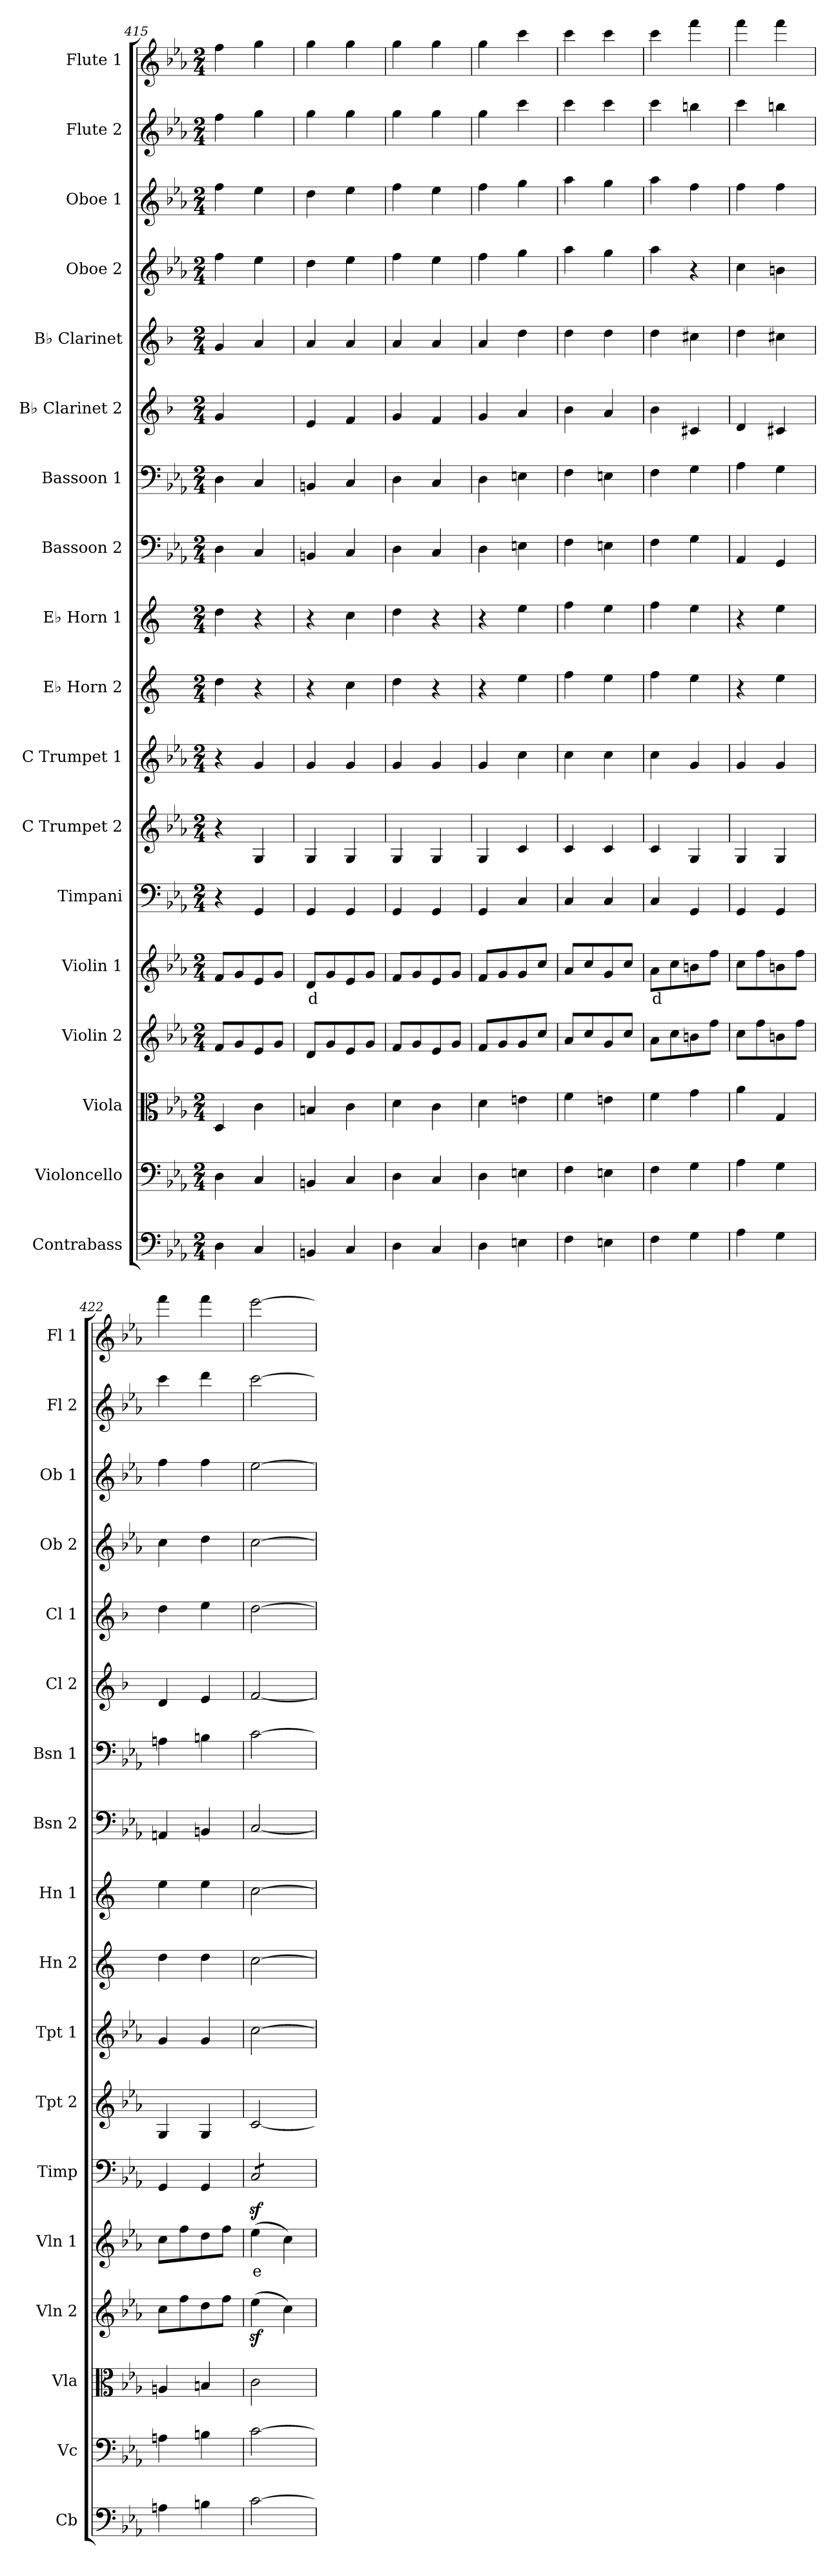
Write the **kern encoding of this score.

**kern	**kern	**kern	**kern	**kern	**text	**kern	**kern	**kern	**kern	**kern	**kern	**kern	**kern	**kern	**kern	**kern	**kern	**kern
*part18	*part17	*part16	*part15	*part14	*part14	*part13	*part12	*part11	*part10	*part9	*part8	*part7	*part6	*part5	*part4	*part3	*part2	*part1
*staff18	*staff17	*staff16	*staff15	*staff14	*staff14	*staff13	*staff12	*staff11	*staff10	*staff9	*staff8	*staff7	*staff6	*staff5	*staff4	*staff3	*staff2	*staff1
*I"Contrabass	*I"Violoncello	*I"Viola	*I"Violin 2	*I"Violin 1	*	*I"Timpani	*I"C Trumpet 2	*I"C Trumpet 1	*I"E♭ Horn 2	*I"E♭ Horn 1	*I"Bassoon 2	*I"Bassoon 1	*I"B♭ Clarinet 2	*I"B♭ Clarinet	*I"Oboe 2	*I"Oboe 1	*I"Flute 2	*I"Flute 1
*I'Cb	*I'Vc	*I'Vla	*I'Vln 2	*I'Vln 1	*	*I'Timp	*I'Tpt 2	*I'Tpt 1	*I'Hn 2	*I'Hn 1	*I'Bsn 2	*I'Bsn 1	*I'Cl 2	*I'Cl 1	*I'Ob 2	*I'Ob 1	*I'Fl 2	*I'Fl 1
*clefF4	*clefF4	*clefC3	*clefG2	*clefG2	*	*clefF4	*clefG2	*clefG2	*clefG2	*clefG2	*clefF4	*clefF4	*clefG2	*clefG2	*clefG2	*clefG2	*clefG2	*clefG2
*ITrd7c12	*	*	*	*	*	*	*	*	*ITrd5c9	*ITrd5c9	*	*	*ITrd1c2	*ITrd1c2	*	*	*	*
*k[b-e-a-]	*k[b-e-a-]	*k[b-e-a-]	*k[b-e-a-]	*k[b-e-a-]	*	*k[b-e-a-]	*k[b-e-a-]	*k[b-e-a-]	*k[b-e-a-]	*k[b-e-a-]	*k[b-e-a-]	*k[b-e-a-]	*k[b-e-a-]	*k[b-e-a-]	*k[b-e-a-]	*k[b-e-a-]	*k[b-e-a-]	*k[b-e-a-]
*M2/4	*M2/4	*M2/4	*M2/4	*M2/4	*	*M2/4	*M2/4	*M2/4	*M2/4	*M2/4	*M2/4	*M2/4	*M2/4	*M2/4	*M2/4	*M2/4	*M2/4	*M2/4
=415	=415	=415	=415	=415	=415	=415	=415	=415	=415	=415	=415	=415	=415	=415	=415	=415	=415	=415
4DD\	4D\	4D/	8f/L	8f/L	.	4r	4r	4r	4f\	4f\	4D\	4D\	4f/	4f/	4ff\	4ff\	4ff\	4ff\
.	.	.	8g/	8g/	.	.	.	.	.	.	.	.	.	.	.	.	.	.
4CC/	4C/	4c\	8e-/	8e-/	.	4GG/	4G/	4g/	4r	4r	4C/	4C/	4ryy	4g/	4ee-\	4ee-\	4gg\	4gg\
.	.	.	8g/J	8g/J	.	.	.	.	.	.	.	.	.	.	.	.	.	.
=416	=416	=416	=416	=416	=416	=416	=416	=416	=416	=416	=416	=416	=416	=416	=416	=416	=416	=416
!	!	!	!	!	!LO:LY:b:color=#FF0000	!	!	!	!	!	!	!	!	!	!	!	!	!
4BBBn/	4BBn/	4Bn/	8d/L	8d/L	d	4GG/	4G/	4g/	4r	4r	4BBn/	4BBn/	4d/	4g/	4dd\	4dd\	4gg\	4gg\
.	.	.	8g/	8g/	.	.	.	.	.	.	.	.	.	.	.	.	.	.
4CC/	4C/	4c\	8e-/	8e-/	.	4GG/	4G/	4g/	4e-\	4e-\	4C/	4C/	4e-/	4g/	4ee-\	4ee-\	4gg\	4gg\
.	.	.	8g/J	8g/J	.	.	.	.	.	.	.	.	.	.	.	.	.	.
=417	=417	=417	=417	=417	=417	=417	=417	=417	=417	=417	=417	=417	=417	=417	=417	=417	=417	=417
4DD\	4D\	4d\	8f/L	8f/L	.	4GG/	4G/	4g/	4f\	4f\	4D\	4D\	4f/	4g/	4ff\	4ff\	4gg\	4gg\
.	.	.	8g/	8g/	.	.	.	.	.	.	.	.	.	.	.	.	.	.
4CC/	4C/	4c\	8e-/	8e-/	.	4GG/	4G/	4g/	4r	4r	4C/	4C/	4e-/	4g/	4ee-\	4ee-\	4gg\	4gg\
.	.	.	8g/J	8g/J	.	.	.	.	.	.	.	.	.	.	.	.	.	.
=418	=418	=418	=418	=418	=418	=418	=418	=418	=418	=418	=418	=418	=418	=418	=418	=418	=418	=418
4DD\	4D\	4d\	8f/L	8f/L	.	4GG/	4G/	4g/	4r	4r	4D\	4D\	4f/	4g/	4ff\	4ff\	4gg\	4gg\
.	.	.	8g/	8g/	.	.	.	.	.	.	.	.	.	.	.	.	.	.
4EEn\	4En\	4en\	8g/	8g/	.	4C/	4c/	4cc\	4g\	4g\	4En\	4En\	4g/	4cc\	4gg\	4gg\	4ccc\	4ccc\
.	.	.	8cc/J	8cc/J	.	.	.	.	.	.	.	.	.	.	.	.	.	.
!!LO:PB:g=z
=419	=419	=419	=419	=419	=419	=419	=419	=419	=419	=419	=419	=419	=419	=419	=419	=419	=419	=419
4FF\	4F\	4f\	8a-/L	8a-/L	.	4C/	4c/	4cc\	4a-\	4a-\	4F\	4F\	4a-\	4cc\	4aa-\	4aa-\	4ccc\	4ccc\
.	.	.	8cc/	8cc/	.	.	.	.	.	.	.	.	.	.	.	.	.	.
4EEn\	4En\	4en\	8g/	8g/	.	4C/	4c/	4cc\	4g\	4g\	4En\	4En\	4g/	4cc\	4gg\	4gg\	4ccc\	4ccc\
.	.	.	8cc/J	8cc/J	.	.	.	.	.	.	.	.	.	.	.	.	.	.
=420	=420	=420	=420	=420	=420	=420	=420	=420	=420	=420	=420	=420	=420	=420	=420	=420	=420	=420
!	!	!	!	!	!LO:LY:b:color=#FF0000	!	!	!	!	!	!	!	!	!	!	!	!	!
4FF\	4F\	4f\	8a-\L	8a-\L	d	4C/	4c/	4cc\	4a-\	4a-\	4F\	4F\	4a-\	4cc\	4aa-\	4aa-\	4ccc\	4ccc\
.	.	.	8cc\	8cc\	.	.	.	.	.	.	.	.	.	.	.	.	.	.
4GG\	4G\	4g\	8bn\	8bn\	.	4GG/	4G/	4g/	4g\	4g\	4G\	4G\	4Bn/	4bn\	4r	4ff\	4bbn\	4fff\
.	.	.	8ff\J	8ff\J	.	.	.	.	.	.	.	.	.	.	.	.	.	.
=421	=421	=421	=421	=421	=421	=421	=421	=421	=421	=421	=421	=421	=421	=421	=421	=421	=421	=421
4AA-\	4A-\	4a-\	8cc\L	8cc\L	.	4GG/	4G/	4g/	4r	4r	4AA-/	4A-\	4c/	4cc\	4cc\	4ff\	4ccc\	4fff\
.	.	.	8ff\	8ff\	.	.	.	.	.	.	.	.	.	.	.	.	.	.
4GG\	4G\	4G/	8bn\	8bn\	.	4GG/	4G/	4g/	4g\	4g\	4GG/	4G\	4Bn/	4bn\	4bn\	4ff\	4bbn\	4fff\
.	.	.	8ff\J	8ff\J	.	.	.	.	.	.	.	.	.	.	.	.	.	.
=422	=422	=422	=422	=422	=422	=422	=422	=422	=422	=422	=422	=422	=422	=422	=422	=422	=422	=422
4AAn\	4An\	4An/	8cc\L	8cc\L	.	4GG/	4G/	4g/	4f\	4g\	4AAn/	4An\	4c/	4cc\	4cc\	4ff\	4ccc\	4fff\
.	.	.	8ff\	8ff\	.	.	.	.	.	.	.	.	.	.	.	.	.	.
4BBn\	4Bn\	4Bn/	8dd\	8dd\	.	4GG/	4G/	4g/	4f\	4g\	4BBn/	4Bn\	4d/	4dd\	4dd\	4ff\	4ddd\	4fff\
.	.	.	8ff\J	8ff\J	.	.	.	.	.	.	.	.	.	.	.	.	.	.
=423	=423	=423	=423	=423	=423	=423	=423	=423	=423	=423	=423	=423	=423	=423	=423	=423	=423	=423
!	!	!	!	!	!LO:LY:b:color=#FF0000	!	!	!	!	!	!	!	!	!	!	!	!	!
*	*	*	*	*	*	*tremolo	*	*	*	*	*	*	*	*	*	*	*	*
[2C\	[2c\	2c\	(4ee-z<\	(4ee-z<\	e	8C/L	[2c/	[2cc\	[2e-\	[2e-\	[2C/	[2c\	[2e-/	[2cc\	[2cc\	[2ee-\	[2ccc\	[2eee-\
.	.	.	.	.	.	8C/	.	.	.	.	.	.	.	.	.	.	.	.
.	.	.	4cc\)	4cc\)	.	8C/	.	.	.	.	.	.	.	.	.	.	.	.
.	.	.	.	.	.	8C/J	.	.	.	.	.	.	.	.	.	.	.	.
*	*	*	*	*	*	*Xtremolo	*	*	*	*	*	*	*	*	*	*	*	*
=	=	=	=	=	=	=	=	=	=	=	=	=	=	=	=	=	=	=
*-	*-	*-	*-	*-	*-	*-	*-	*-	*-	*-	*-	*-	*-	*-	*-	*-	*-	*-
